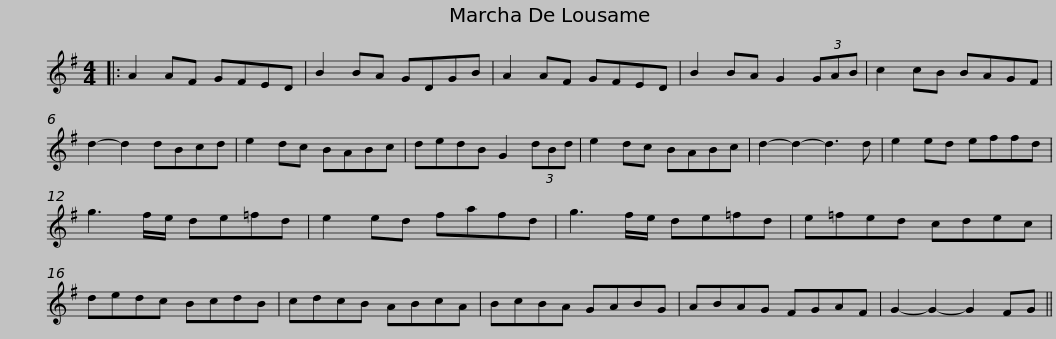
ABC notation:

X:1
L:1/8
M:4/4
I:linebreak $
K:G
V:1 treble
V:1
|: A2 AF GFED | B2 BA GDGB | A2 AF GFED | B2 BA G2 (3GAB | c2 cB BAGF | %5
 d2- d2 dBcd |$ e2 dc BABc | dedB G2 (3dBd | e2 dc BABc | d2- d2- d3 d | %10
 e2 ed effd | g3 f/e/ de=fd |$ e2 ed fafd | g3 f/e/ de=fd | e=fed cdec | %15
 dedc BcdB | cdcB ABcA |$ BcBA GABG | ABAG FGAF | G2- G2- G2 FG || %20
